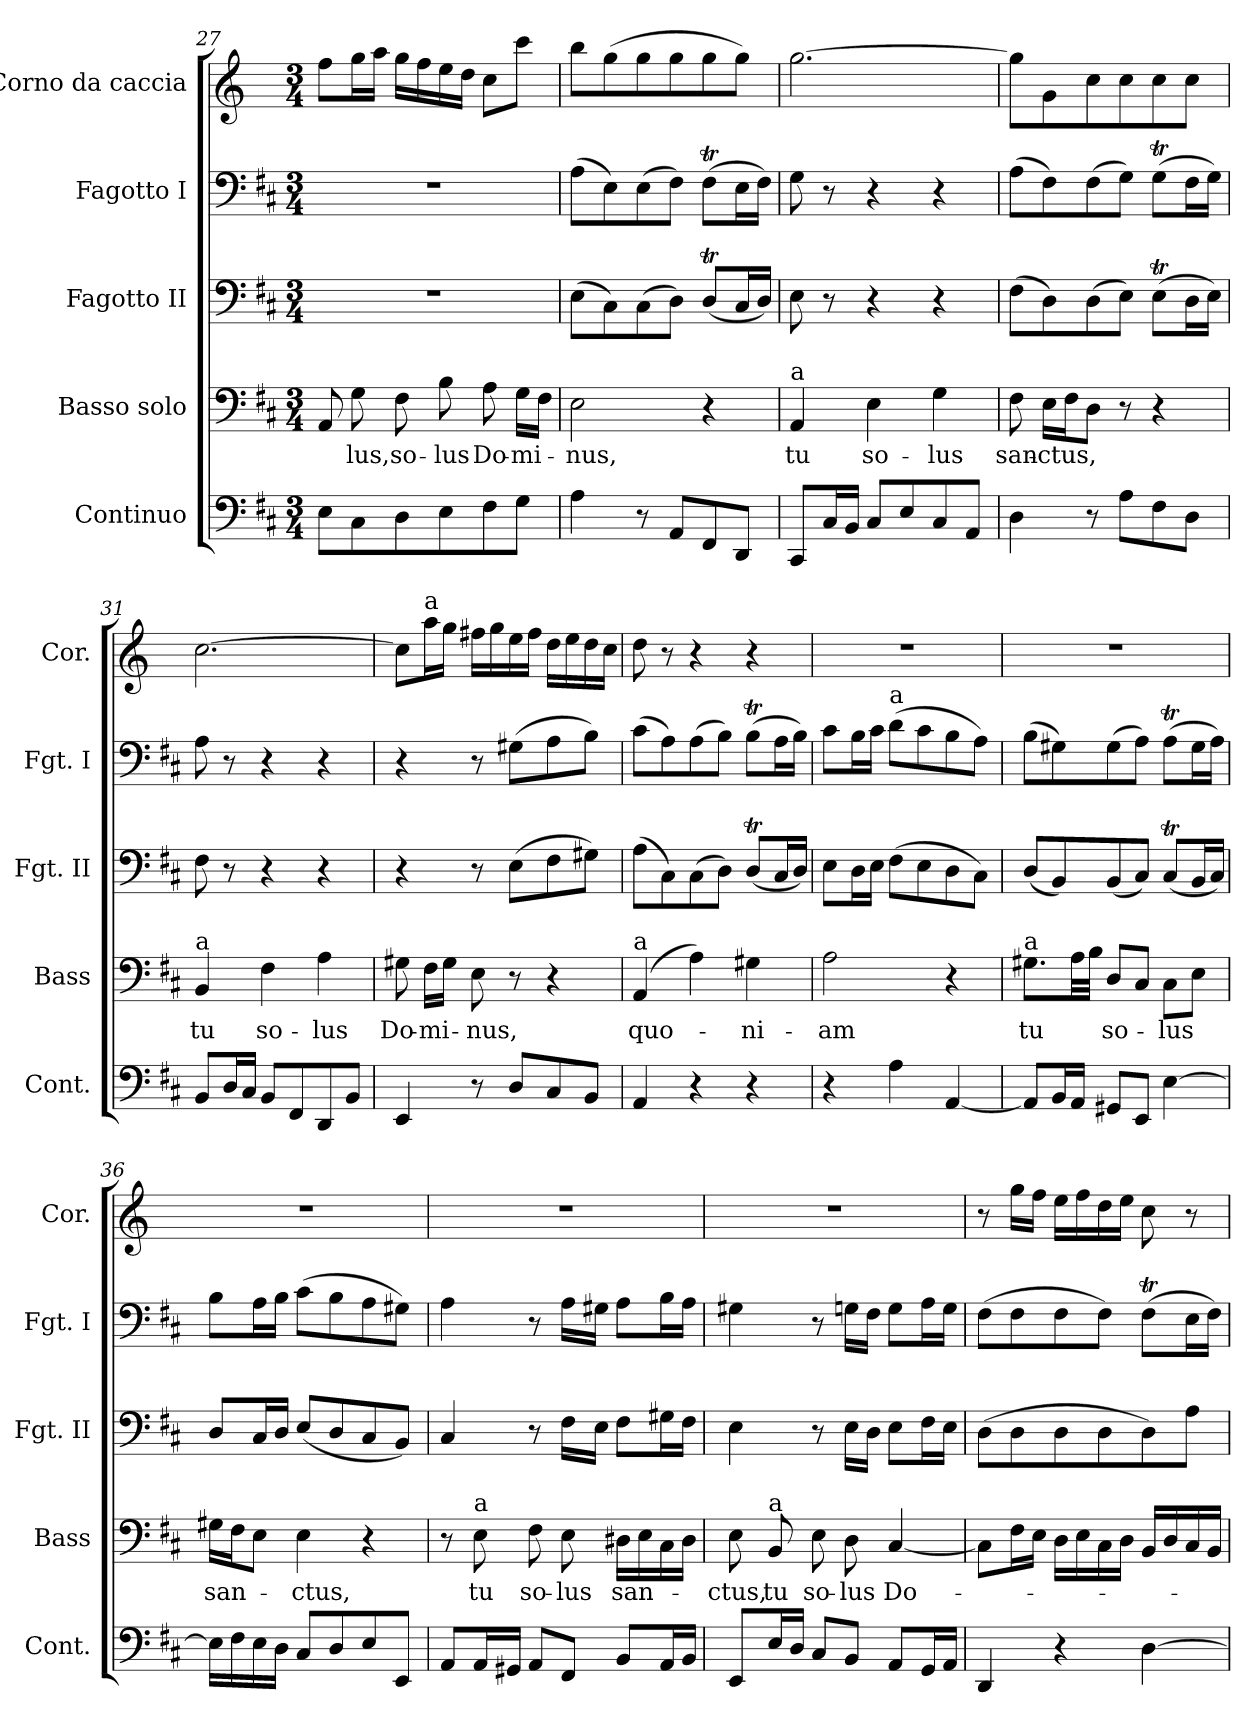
**kern	**kern	**text	**kern	**kern	**kern
*part5	*part4	*part4	*part3	*part2	*part1
*staff5	*staff4	*staff4	*staff3	*staff2	*staff1
*I"Continuo	*I"Basso solo	*	*I"Fagotto II	*I"Fagotto I	*I"Corno da caccia
*I'Cont.	*I'Bass	*	*I'Fgt. II	*I'Fgt. I	*I'Cor.
*clefF4	*clefF4	*	*clefF4	*clefF4	*clefG2
*	*	*	*	*	*ITrd6c10
*k[f#c#]	*k[f#c#]	*	*k[f#c#]	*k[f#c#]	*k[f#c#]
*M3/4	*M3/4	*	*M3/4	*M3/4	*M3/4
=27	=27	=27	=27	=27	=27
8E\L	8AA/	.	2.r	2.r	8g\L
8C#\	8G\	-lus,	.	.	16a\L
.	.	.	.	.	16b\JJ
8D\	8F#\	so-	.	.	16a\LL
.	.	.	.	.	16g\
8E\	8B\	-lus	.	.	16f#\
.	.	.	.	.	16e\JJ
8F#\	8A\	Do-	.	.	8d\L
8G\J	16G\LL	-mi-	.	.	8dd\J
.	16F#\JJ	.	.	.	.
=28	=28	=28	=28	=28	=28
4A\	2E\	-nus,	(8E\L	(8A\L	8cc#\L
.	.	.	8C#\)	8E\)	(8a\
8r	.	.	(8C#\	(8E\	8a\
8AA/L	.	.	8D\J)	8F#\J)	8a\
8FF#/	4r	.	(8DT/L	(8F#t\L	8a\
8DD/J	.	.	16C#/L	16E\L	8a\J)
.	.	.	16D/JJ)	16F#\JJ)	.
=29	=29	=29	=29	=29	=29
!	!LO:TX:a:t=a	!	!	!	!
8CC#/L	4AA/	tu	8E\	8G\	[2.a\
16C#/L	.	.	8r	8r	.
16BB/JJ	.	.	.	.	.
8C#/L	4E\	so-	4r	4r	.
8E/	.	.	.	.	.
8C#/	4G\	-lus	4r	4r	.
8AA/J	.	.	.	.	.
=30	=30	=30	=30	=30	=30
4D\	8F#\	san-	(8F#\L	(8A\L	8a\L]
.	16E\LL	-ctus,	8D\)	8F#\)	8A\
.	16F#\J	.	.	.	.
8r	8D\J	.	(8D\	(8F#\	8d\
8A\L	8r	.	8E\J)	8G\J)	8d\
8F#\	4r	.	(8ET\L	(8GT\L	8d\
8D\J	.	.	16D\L	16F#\L	8d\J
.	.	.	16E\JJ)	16G\JJ)	.
=31	=31	=31	=31	=31	=31
!	!LO:TX:a:t=a	!	!	!	!
8BB/L	4BB/	tu	8F#\	8A\	[2.d\
16D/L	.	.	8r	8r	.
16C#/JJ	.	.	.	.	.
8BB/L	4F#\	so-	4r	4r	.
8FF#/	.	.	.	.	.
8DD/	4A\	-lus	4r	4r	.
8BB/J	.	.	.	.	.
=32	=32	=32	=32	=32	=32
4EE/	8G#X\	Do-	4r	4r	8d\L]
!	!	!	!	!	!LO:TX:a:t=a
.	16F#\LL	-mi-	.	.	16b\L
.	16G#\JJ	.	.	.	16a\JJ
8r	8E\	-nus,	8r	8r	16g#X\LL
.	.	.	.	.	16a\
8D/L	8r	.	(8E\L	(8G#X\L	16f#\
.	.	.	.	.	16g#\JJ
8C#/	4r	.	8F#\	8A\	16e\LL
.	.	.	.	.	16f#\
8BB/J	.	.	8G#X\J)	8B\J)	16e\
.	.	.	.	.	16d\JJ
=33	=33	=33	=33	=33	=33
!	!LO:TX:a:t=a	!	!	!	!
4AA/	(4AA/	quo-	(8A\L	(8c#\L	8e\
.	.	.	8C#\)	8A\)	8r
4r	4A\)	.	(8C#\	(8A\	4r
.	.	.	8D\J)	8B\J)	.
4r	4G#X\	-ni-	(8DT/L	(8BT\L	4r
.	.	.	16C#/L	16A\L	.
.	.	.	16D/JJ)	16B\JJ)	.
=34	=34	=34	=34	=34	=34
4r	2A\	-am	8E\L	8c#\L	2.r
.	.	.	16D\L	16B\L	.
.	.	.	16E\JJ	16c#\JJ	.
!	!	!	!	!LO:TX:a:t=a	!
4A\	.	.	(8F#\L	(8d\L	.
.	.	.	8E\	8c#\	.
[4AA/	4r	.	8D\	8B\	.
.	.	.	8C#\J)	8A\J)	.
=35	=35	=35	=35	=35	=35
!	!LO:TX:a:t=a	!	!	!	!
8AA/L]	8.G#X\L	tu	(8D/L	(8B\L	2.r
16BB/L	.	.	8BB/)	8G#X\)	.
16AA/JJ	32A\LL	.	.	.	.
.	32B\JJJ	.	.	.	.
8GG#X/L	8D/L	so-	(8BB/	(8G#\	.
8EE/J	8C#/J	.	8C#/J)	8A\J)	.
[4E\	8C#\L	-lus	(8C#t/L	(8AT\L	.
.	8E\J	.	16BB/L	16G#\L	.
.	.	.	16C#/JJ)	16A\JJ)	.
=36	=36	=36	=36	=36	=36
16E\LL]	16G#X\LL	san-	8D/L	8B\L	2.r
16F#\	16F#\J	.	.	.	.
16E\	8E\J	.	16C#/L	16A\L	.
16D\JJ	.	.	16D/JJ	16B\JJ	.
8C#/L	4E\	-ctus,	(8E/L	(8c#\L	.
8D/	.	.	8D/	8B\	.
8E/	4r	.	8C#/	8A\	.
8EE/J	.	.	8BB/J)	8G#X\J)	.
=37	=37	=37	=37	=37	=37
8AA/L	8r	.	4C#/	4A\	2.r
!	!LO:TX:a:t=a	!	!	!	!
16AA/L	8E\	tu	.	.	.
16GG#X/JJ	.	.	.	.	.
8AA/L	8F#\	so-	8r	8r	.
8FF#/J	8E\	-lus	16F#\LL	16A\LL	.
.	.	.	16E\JJ	16G#X\JJ	.
8BB/L	16D#X\LL	san-	8F#\L	8A\L	.
.	16E\	.	.	.	.
16AA/L	16C#\	.	16G#X\L	16B\L	.
16BB/JJ	16D#\JJ	.	16F#\JJ	16A\JJ	.
=38	=38	=38	=38	=38	=38
8EE/L	8E\	-ctus,	4E\	4G#X\	2.r
!	!LO:TX:a:t=a	!	!	!	!
16E/L	8BB/	tu	.	.	.
16D/JJ	.	.	.	.	.
8C#/L	8E\	so-	8r	8r	.
8BB/J	8D\	-lus	16E\LL	16Gn\LL	.
.	.	.	16D\JJ	16F#\JJ	.
8AA/L	[4C#/	Do-	8E\L	8G\L	.
16GG/L	.	.	16F#\L	16A\L	.
16AA/JJ	.	.	16E\JJ	16G\JJ	.
=39	=39	=39	=39	=39	=39
4DD/	8C#\L]	.	(8D\L	(8F#\L	8r
.	16F#\L	.	8D\	8F#\	16a\LL
.	16E\JJ	.	.	.	16g\JJ
4r	16D\LL	.	8D\	8F#\	16f#\LL
.	16E\	.	.	.	16g\
.	16C#\	.	8D\	8F#\J)	16e\
.	16D\JJ	.	.	.	16f#\JJ
[4D\	16BB/LL	.	8D\)	(8F#t\L	8d\
.	16D/	.	.	.	.
.	16C#/	.	8A\J	16E\L	8r
.	16BB/JJ	.	.	16F#\JJ)	.
=	=	=	=	=	=
*-	*-	*-	*-	*-	*-
